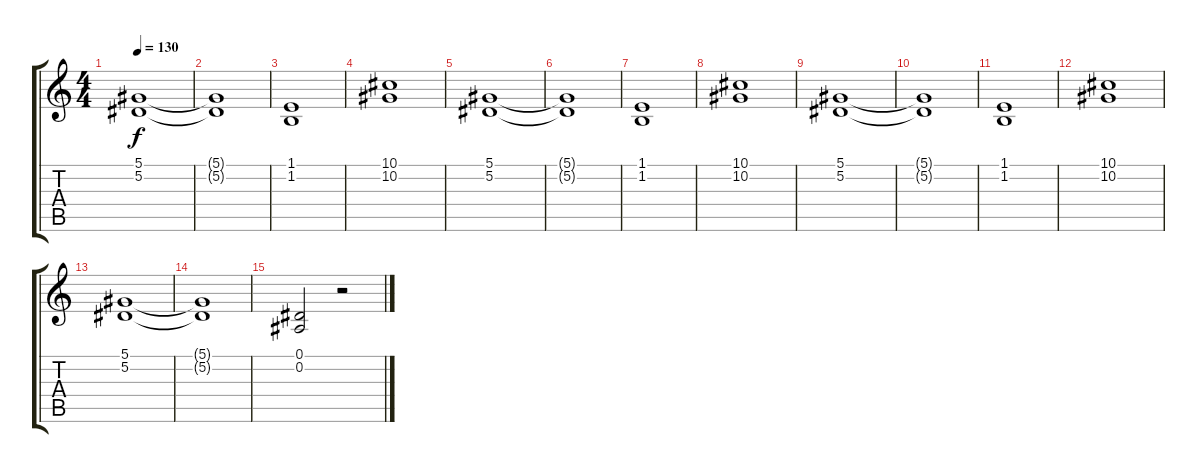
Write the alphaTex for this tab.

\track "" {instrument stringensemble1}
\staff {score tabs}
\tuning (Eb4 Bb3 Gb3 Db3 Ab2 Eb2) {hide}
\ts (4 4)
\tempo 130
\clef g2
\ks c
(5.1 5.2).1{dy f} |
(5.1{t} 5.2{t}).1 |
(1.1 1.2).1 |
(10.1 10.2).1 |
(5.1 5.2).1 |
(5.1{t} 5.2{t}).1 |
(1.1 1.2).1 |
(10.1 10.2).1 |
(5.1 5.2).1 |
(5.1{t} 5.2{t}).1 |
(1.1 1.2).1 |
(10.1 10.2).1 |
(5.1 5.2).1 |
(5.1{t} 5.2{t}).1 |
(0.1 0.2).2 r.2
